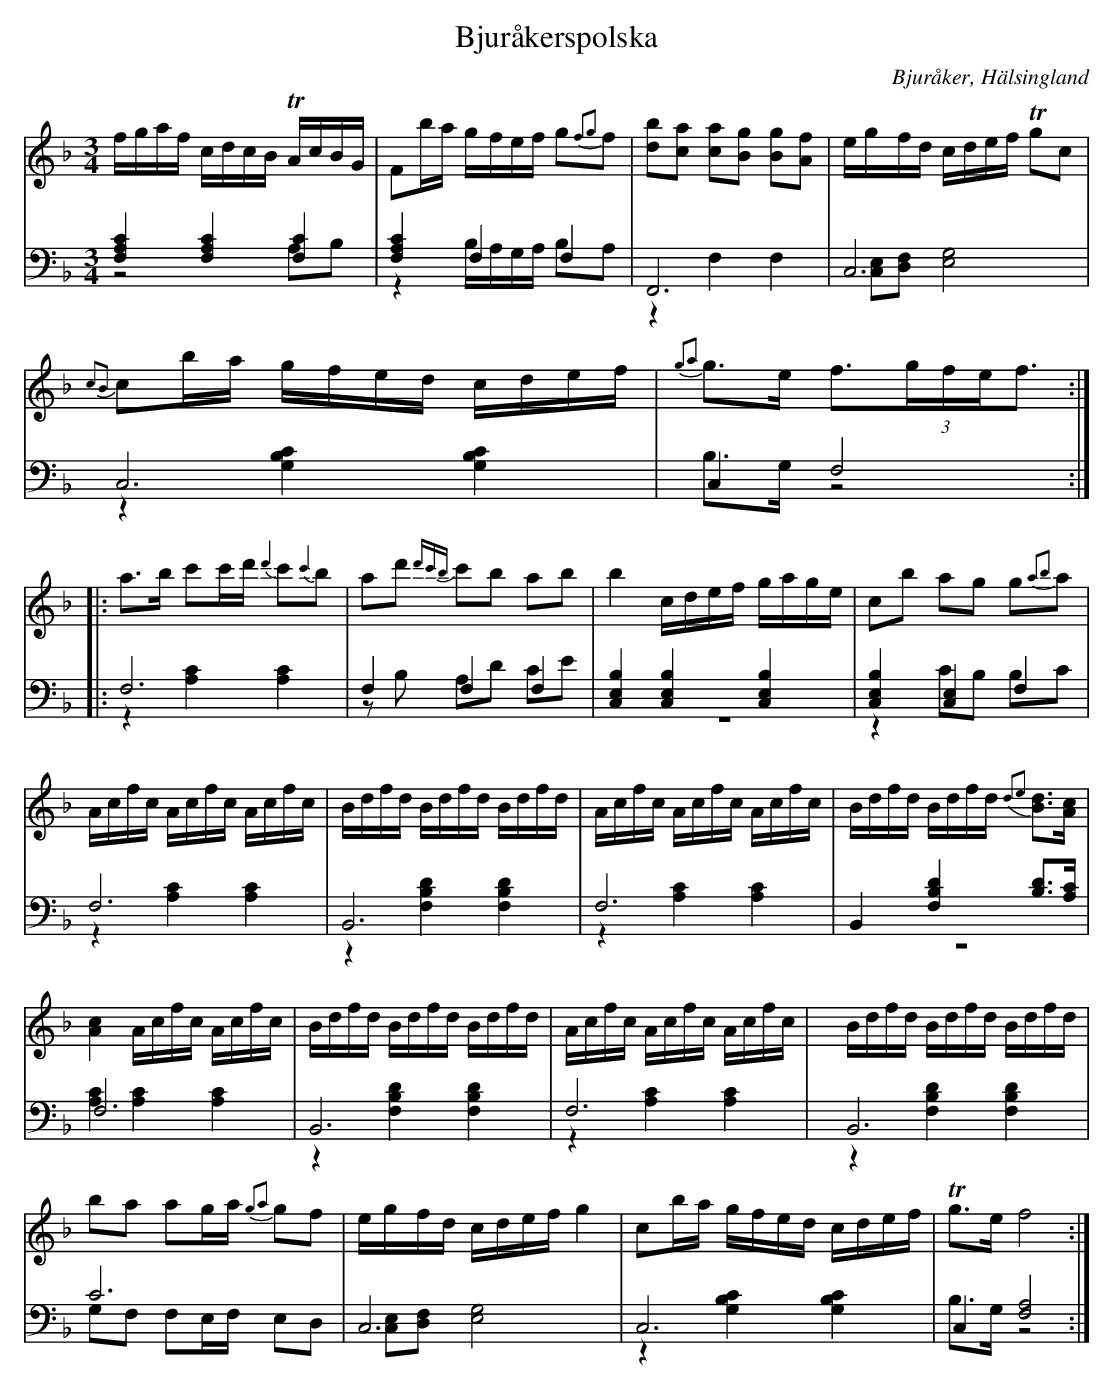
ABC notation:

X:1
T: Bjuråkerspolska
O: Bjuråker, Hälsingland
M: 3/4
L: 1/16
K: F
V:1
V:2
V:3 merge
V:1
fgaf cdcB TAcBG|F2ba gfef g2{f2g2}f2|[d2b2][c2a2] [c2a2][B2g2] [B2g2][A2f2] |egfd cdef Tg2c2|
{c2B2}c2ba gfed cdef|{g2a2}g2>e2 f3(3gfef3:|
|:a2>b2 c'2c'd' {d'2}c'2{c'2}b2|a2d'2 {d'4/3c'4/3b4/3}c'2b2 a2b2|b4 cdef gage|c2b2 a2g2 g2{a2b2}a2|
Acfc Acfc Acfc|Bdfd Bdfd Bdfd|Acfc Acfc Acfc|Bdfd Bdfd {d2e2}[B2d2]>[A2c2]|
[A4c4] Acfc Acfc|Bdfd Bdfd Bdfd|Acfc Acfc Acfc|Bdfd Bdfd Bdfd|
b2a2 a2ga {g2a2}g2f2|egfd cdef g4|c2ba gfed cdef|Tg2>e2 f8:|
V:2 clef=bass
[F,4A,4C4] [F,4A,4C4] [F,4C4]|[F,4A,4C4] F,4 F,4|F,,12|C,12|
C,12|C,4 F,8:|
|:F,12|F,4 F,4 F,4|[C,4E,4B,4] [C,4E,4B,4] [C,4E,4B,4]|[C,4E,4B,4] [C,4E,4] F,4|
F,12|B,,12|F,12|B,,4 [F,4B,4D4] [B,2D2]>[A,2C2]|
F,12|B,,12|F,12|B,,12|
C12|C,12|C,12|C,4 [F,8A,8]:|
V:3 clef=bass
z8 A,2B,2|z4 B,A,G,A, B,2A,2|z4 F,4 F,4|[C,2E,2][D,2F,2] [E,8G,8]|
z4 [G,4B,4C4] [G,4B,4C4]|B,2>G,2 z8:|
|:z4 [A,4C4] [A,4C4]|z2B,2 A,2D2 C2E2|z12|z4 C2B,2 B,2C2|
z4 [A,4C4] [A,4C4]|z4 [F,4B,4D4] [F,4B,4D4]|z4 [A,4C4] [A,4C4]|z12|
[A,4C4] [A,4C4] [A,4C4]|z4 [F,4B,4D4] [F,4B,4D4]|z4 [A,4C4] [A,4C4]|
|z4 [F,4B,4D4] [F,4B,4D4]|G,2F,2 F,2E,F, E,2D,2|[C,2E,2][D,2F,2] [E,8G,8]|z4 [G,4B,4C4] [G,4B,4C4]|B,2>G,2 z8:|
